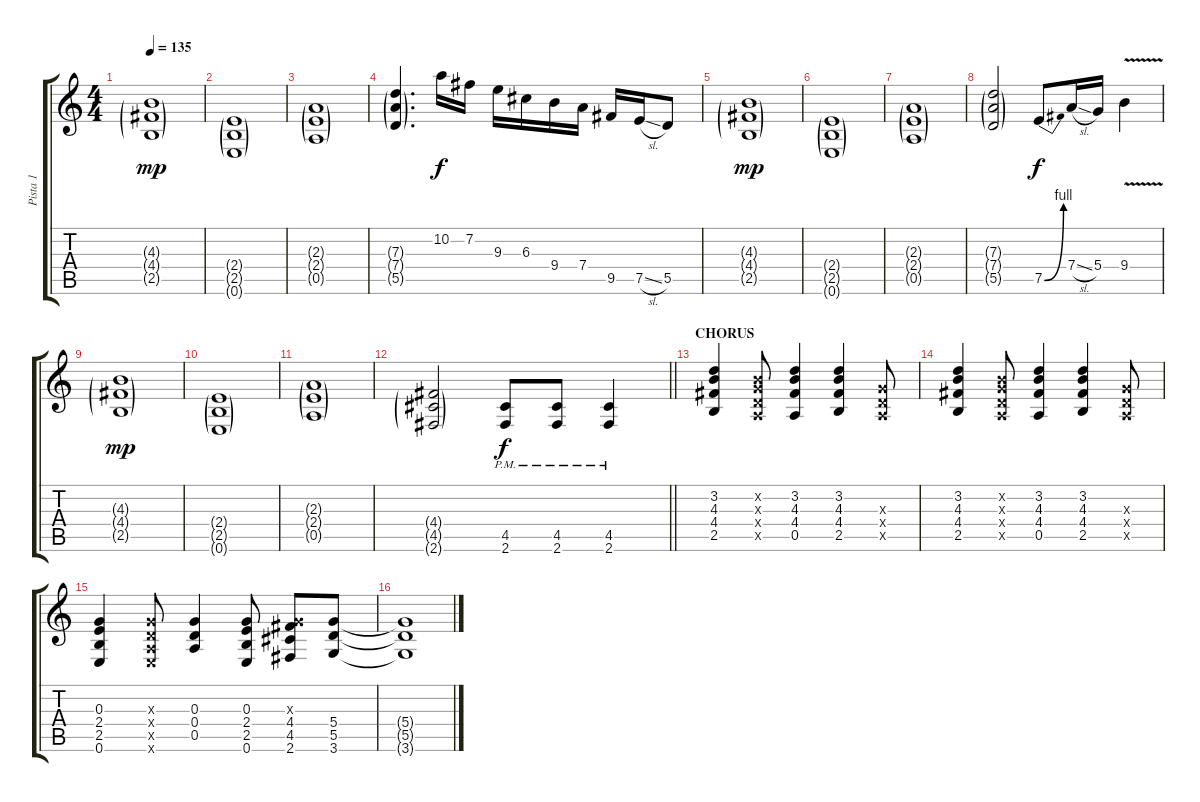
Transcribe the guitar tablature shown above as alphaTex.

\track ("Pista 1" "Pista 1") {instrument distortionguitar}
\staff {score tabs}
\tuning (E4 B3 G3 D3 A2 E2) {hide}
\ts (4 4)
\tempo 135
\clef g2
\ks c
(4.3{g} 4.4{g} 2.5{g}).1{dy mp} |
(2.4{g} 2.5{g} 0.6{g}).1 |
(2.3{g} 2.4{g} 0.5{g}).1 |
(7.3{g} 7.4{g} 5.5{g}).4{d} 10.2.16{dy f} 7.2.16 9.3.16 6.3.16 9.4.16 7.4.16 9.5.16 7.5{sl}.16 5.5.8 |
(4.3{g} 4.4{g} 2.5{g}).1{dy mp} |
(2.4{g} 2.5{g} 0.6{g}).1 |
(2.3{g} 2.4{g} 0.5{g}).1 |
(7.3{g} 7.4{g} 5.5{g}).2 7.5{be (bend 0 0 60 4)}.8{dy f} 7.4{sl}.16 5.4.16 9.4{v}.4 |
(4.3{g} 4.4{g} 2.5{g}).1{dy mp} |
(2.4{g} 2.5{g} 0.6{g}).1 |
(2.3{g} 2.4{g} 0.5{g}).1 |
\barLineRight lightlight
(4.4{g} 4.5{g} 2.6{g}).2 (4.5{pm} 2.6{pm}).8{dy f} (4.5{pm} 2.6{pm}).8 (4.5{pm} 2.6{pm}).4 |
\section ("" "CHORUS")
(3.2 4.3 4.4 2.5).4 (0.2{x} 0.3{x} 0.4{x} 0.5{x}).8 (3.2 4.3 4.4 0.5).4 (3.2 4.3 4.4 2.5).4 (0.3{x} 0.4{x} 0.5{x}).8 |
(3.2 4.3 4.4 2.5).4 (0.2{x} 0.3{x} 0.4{x} 0.5{x}).8 (3.2 4.3 4.4 0.5).4 (3.2 4.3 4.4 2.5).4 (0.3{x} 0.4{x} 0.5{x}).8 |
(0.3 2.4 2.5 0.6).4 (0.3{x} 0.4{x} 0.5{x} 0.6{x}).8 (0.3 0.4 0.5).4 (0.3 2.4 2.5 0.6).8 (0.3{x} 4.4 4.5 2.6).8 (5.4 5.5 3.6).8 |
(5.4{t} 5.5{t} 3.6{t}).1
